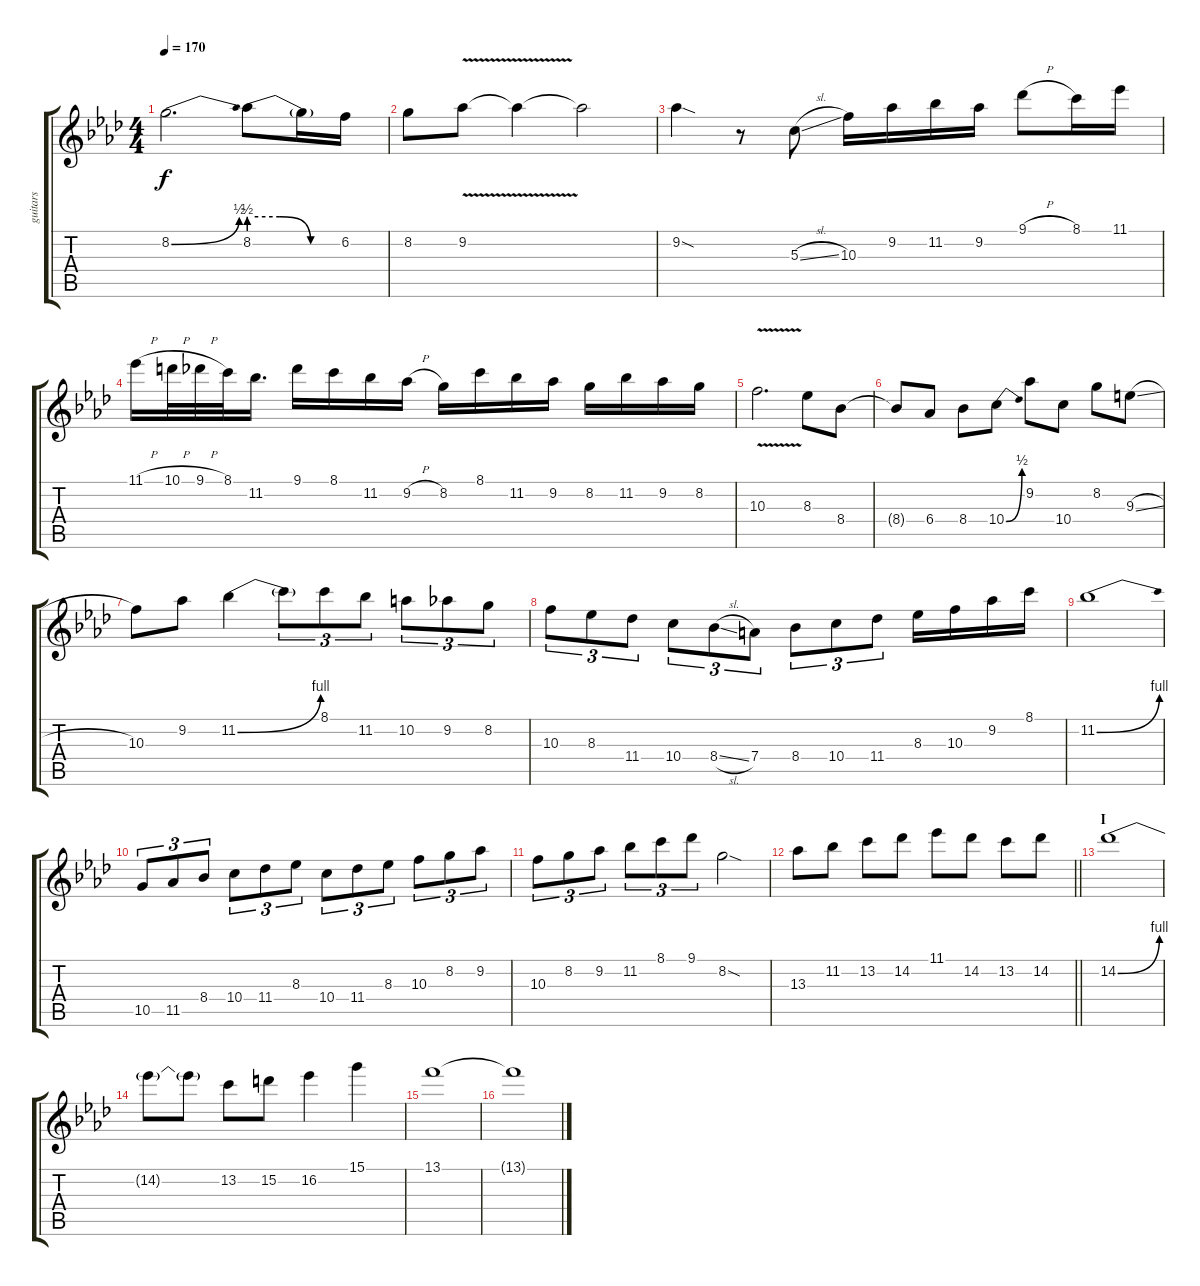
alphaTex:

\track ("guitars" "guitars") {instrument distortionguitar}
\staff {score tabs}
\tuning (E4 B3 G3 D3 A2 E2) {hide}
\ts (4 4)
\tempo 170
\clef g2
\ks ab
8.2{be (bend 0 0 60 2)}.2{d dy f} 8.2{be (custom 0 2 20 2 40 0 60 0)}.8 8.2{t}.16 6.2.16 |
8.2.8 9.2{v}.8 9.2{t}.4 9.2{t}.2 |
9.2{sod}.4 r.8 5.3{sl}.8 10.3.16 9.2.16 11.2.16 9.2.16 9.1{h}.8 8.1.16 11.1.16 |
11.1{h}.16 10.1{h}.32 9.1{h}.32 8.1.32 11.2.16{d} 9.1.16 8.1.16 11.2.16 9.2{h}.16 8.2.16 8.1.16 11.2.16 9.2.16 8.2.16 11.2.16 9.2.16 8.2.16 |
10.3{v}.2{d} 8.3.8 8.4.8 |
8.4{t}.8 6.4.8 8.4.8 10.4{be (bend 0 0 60 2)}.8 9.2.8 10.4.8 8.2.8 9.3{sl}.8 |
10.3.8 9.2.8 11.2{be (bend 0 0 60 4)}.4 11.2{t}.8{tu (3 2)} 8.1.8{tu (3 2)} 11.2.8{tu (3 2)} 10.2.8{tu (3 2)} 9.2.8{tu (3 2)} 8.2.8{tu (3 2)} |
10.3.8{tu (3 2)} 8.3.8{tu (3 2)} 11.4.8{tu (3 2)} 10.4.8{tu (3 2)} 8.4{sl}.8{tu (3 2)} 7.4.8{tu (3 2)} 8.4.8{tu (3 2)} 10.4.8{tu (3 2)} 11.4.8{tu (3 2)} 8.3.16 10.3.16 9.2.16 8.1.16 |
11.2{be (bend 0 0 60 4)}.1 |
10.5.8{tu (3 2)} 11.5.8{tu (3 2)} 8.4.8{tu (3 2)} 10.4.8{tu (3 2)} 11.4.8{tu (3 2)} 8.3.8{tu (3 2)} 10.4.8{tu (3 2)} 11.4.8{tu (3 2)} 8.3.8{tu (3 2)} 10.3.8{tu (3 2)} 8.2.8{tu (3 2)} 9.2.8{tu (3 2)} |
10.3.8{tu (3 2)} 8.2.8{tu (3 2)} 9.2.8{tu (3 2)} 11.2.8{tu (3 2)} 8.1.8{tu (3 2)} 9.1.8{tu (3 2)} 8.2{sod}.2 |
\barLineRight lightlight
13.3.8 11.2.8 13.2.8 14.2.8 11.1.8 14.2.8 13.2.8 14.2.8 |
\section ("" "I")
14.2{be (bend 0 0 60 4)}.1 |
14.2{t}.8 14.2{t}.8 13.2.8 15.2.8 16.2.4 15.1.4 |
13.1.1 |
13.1{t}.1
